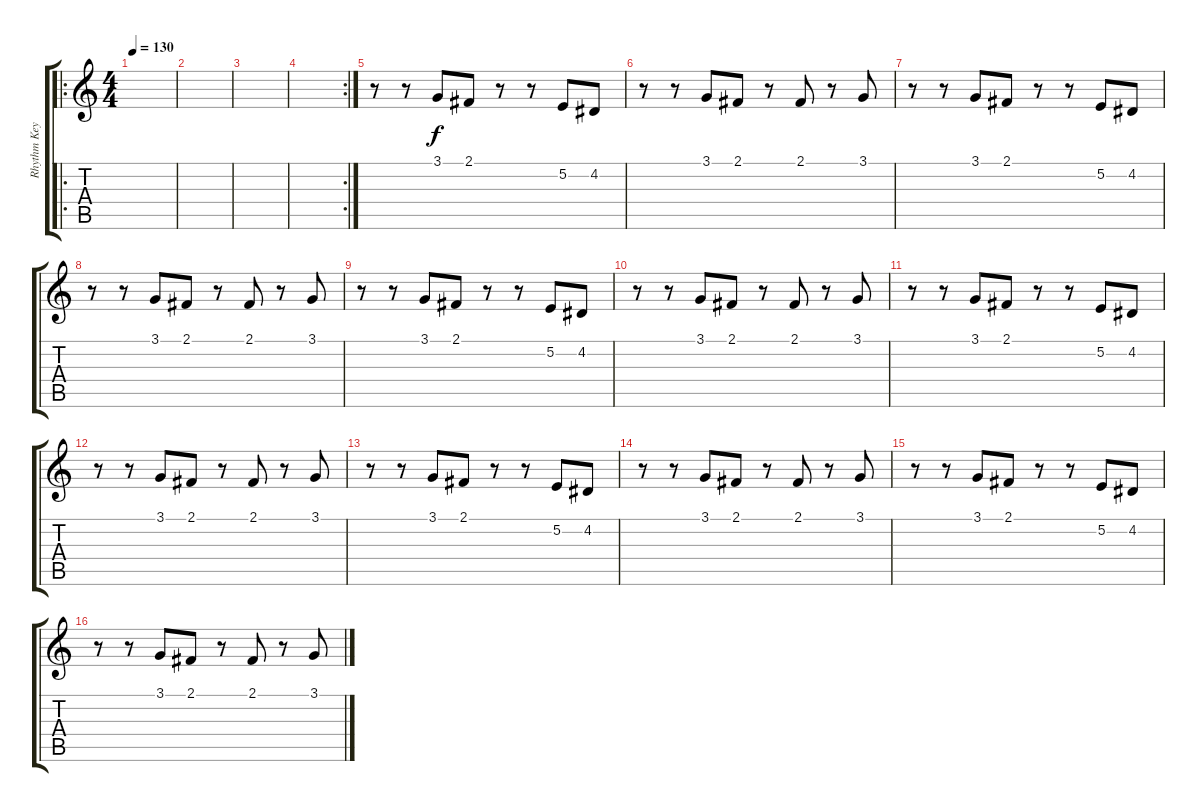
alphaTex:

\track ("Rhythm Keyboard" "Rhythm Key") {instrument choiraahs}
\staff {score tabs}
\tuning (E4 B3 G3 D3 A2 E2) {hide}
\ro
\ts (4 4)
\tempo 130
\clef g2
\ks c
|
|
|
\rc 2
|
r.8 r.8 3.1.8 2.1.8 r.8 r.8 5.2.8 4.2.8 |
r.8 r.8 3.1.8 2.1.8 r.8 2.1.8 r.8 3.1.8 |
r.8 r.8 3.1.8 2.1.8 r.8 r.8 5.2.8 4.2.8 |
r.8 r.8 3.1.8 2.1.8 r.8 2.1.8 r.8 3.1.8 |
r.8 r.8 3.1.8 2.1.8 r.8 r.8 5.2.8 4.2.8 |
r.8 r.8 3.1.8 2.1.8 r.8 2.1.8 r.8 3.1.8 |
r.8 r.8 3.1.8 2.1.8 r.8 r.8 5.2.8 4.2.8 |
r.8 r.8 3.1.8 2.1.8 r.8 2.1.8 r.8 3.1.8 |
r.8 r.8 3.1.8 2.1.8 r.8 r.8 5.2.8 4.2.8 |
r.8 r.8 3.1.8 2.1.8 r.8 2.1.8 r.8 3.1.8 |
r.8 r.8 3.1.8 2.1.8 r.8 r.8 5.2.8 4.2.8 |
r.8 r.8 3.1.8 2.1.8 r.8 2.1.8 r.8 3.1.8
